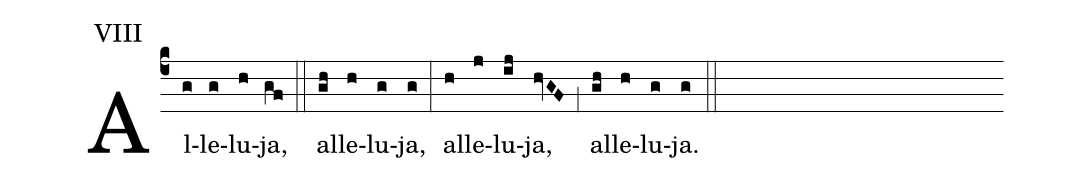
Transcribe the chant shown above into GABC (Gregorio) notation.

annotation: VIII;
%%
(c4)Al(g)le(g)lu(h)ja,(gf) (::)

al(gh)le(h)lu(g)ja,(g) (:)
al(h)le(j)lu(ij)ja,(hvGF) (,1) al(gh)le(h)lu(g)ja.(g) (::) (Z)
